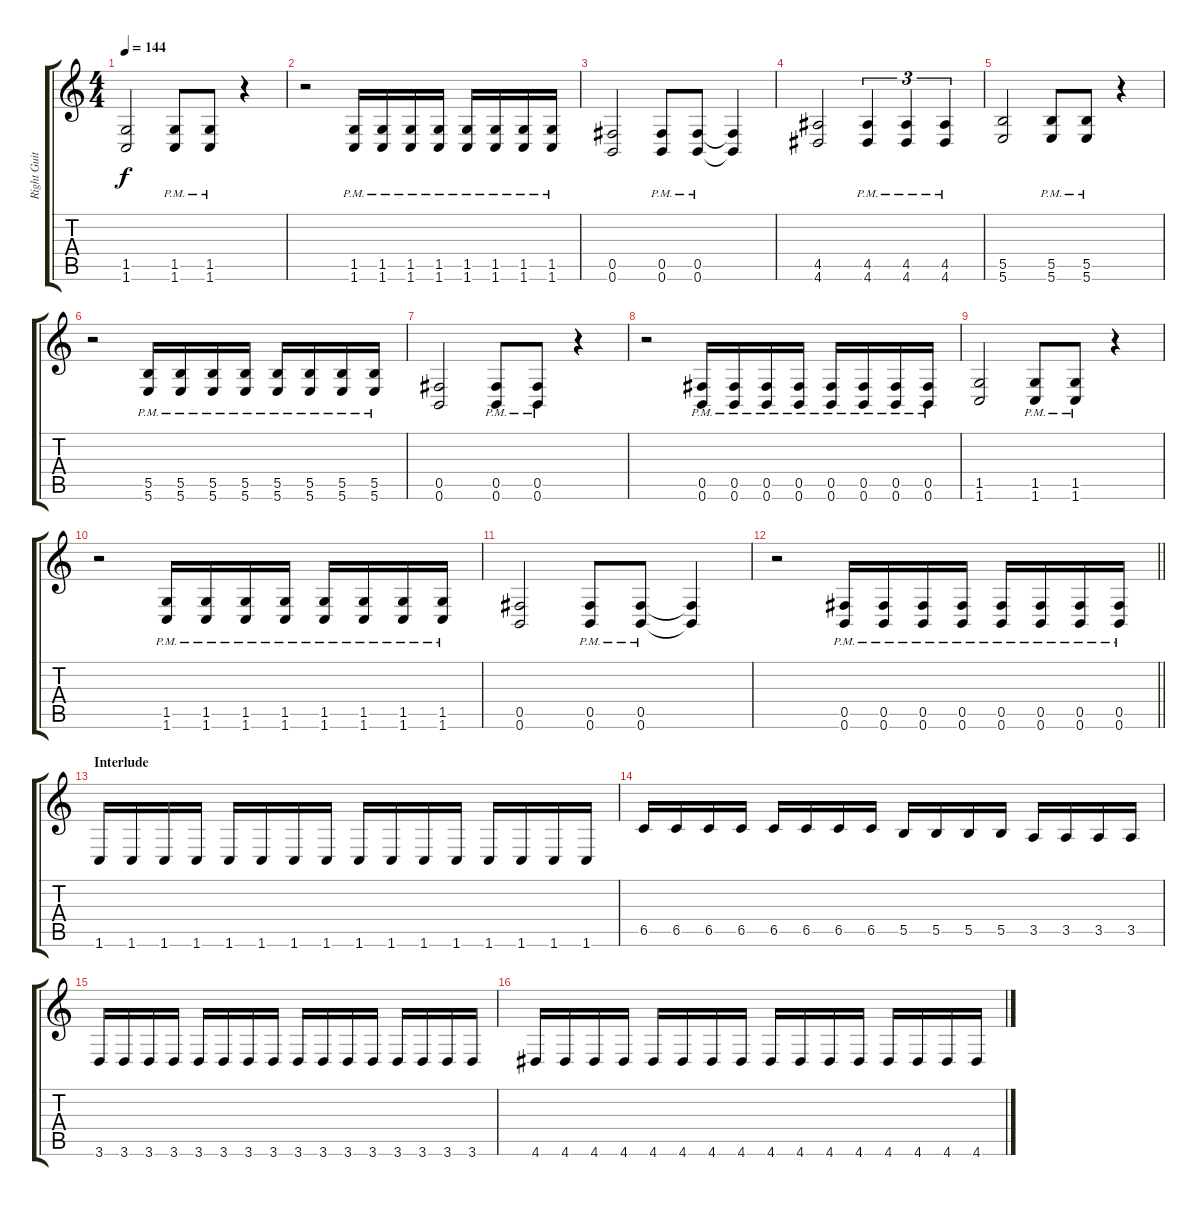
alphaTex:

\track ("Right Guitar" "Right Guit") {instrument distortionguitar}
\staff {score tabs}
\tuning (Db4 Ab3 E3 B2 Gb2 B1) {hide}
\ts (4 4)
\tempo 144
\clef g2
\ks c
(1.5 1.6).2{dy f} (1.5{pm} 1.6{pm}).8 (1.5{pm} 1.6{pm}).8 r.4 |
r.2 (1.5{pm} 1.6{pm}).16 (1.5{pm} 1.6{pm}).16 (1.5{pm} 1.6{pm}).16 (1.5{pm} 1.6{pm}).16 (1.5{pm} 1.6{pm}).16 (1.5{pm} 1.6{pm}).16 (1.5{pm} 1.6{pm}).16 (1.5{pm} 1.6{pm}).16 |
(0.5 0.6).2 (0.5{pm} 0.6{pm}).8 (0.5{pm} 0.6{pm}).8 (0.5{t} 0.6{t}).4 |
(4.5 4.6).2 (4.5{pm} 4.6{pm}).4{tu (3 2)} (4.5{pm} 4.6{pm}).4{tu (3 2)} (4.5{pm} 4.6{pm}).4{tu (3 2)} |
(5.5 5.6).2 (5.5{pm} 5.6{pm}).8 (5.5{pm} 5.6{pm}).8 r.4 |
r.2 (5.5{pm} 5.6{pm}).16 (5.5{pm} 5.6{pm}).16 (5.5{pm} 5.6{pm}).16 (5.5{pm} 5.6{pm}).16 (5.5{pm} 5.6{pm}).16 (5.5{pm} 5.6{pm}).16 (5.5{pm} 5.6{pm}).16 (5.5{pm} 5.6{pm}).16 |
(0.5 0.6).2 (0.5{pm} 0.6{pm}).8 (0.5{pm} 0.6{pm}).8 r.4 |
r.2 (0.5{pm} 0.6{pm}).16 (0.5{pm} 0.6{pm}).16 (0.5{pm} 0.6{pm}).16 (0.5{pm} 0.6{pm}).16 (0.5{pm} 0.6{pm}).16 (0.5{pm} 0.6{pm}).16 (0.5{pm} 0.6{pm}).16 (0.5{pm} 0.6{pm}).16 |
(1.5 1.6).2 (1.5{pm} 1.6{pm}).8 (1.5{pm} 1.6{pm}).8 r.4 |
r.2 (1.5{pm} 1.6{pm}).16 (1.5{pm} 1.6{pm}).16 (1.5{pm} 1.6{pm}).16 (1.5{pm} 1.6{pm}).16 (1.5{pm} 1.6{pm}).16 (1.5{pm} 1.6{pm}).16 (1.5{pm} 1.6{pm}).16 (1.5{pm} 1.6{pm}).16 |
(0.5 0.6).2 (0.5{pm} 0.6{pm}).8 (0.5{pm} 0.6{pm}).8 (0.5{t} 0.6{t}).4 |
\barLineRight lightlight
r.2 (0.5{pm} 0.6{pm}).16 (0.5{pm} 0.6{pm}).16 (0.5{pm} 0.6{pm}).16 (0.5{pm} 0.6{pm}).16 (0.5{pm} 0.6{pm}).16 (0.5{pm} 0.6{pm}).16 (0.5{pm} 0.6{pm}).16 (0.5{pm} 0.6{pm}).16 |
\section ("" "Interlude")
1.6.16 1.6.16 1.6.16 1.6.16 1.6.16 1.6.16 1.6.16 1.6.16 1.6.16 1.6.16 1.6.16 1.6.16 1.6.16 1.6.16 1.6.16 1.6.16 |
6.5.16 6.5.16 6.5.16 6.5.16 6.5.16 6.5.16 6.5.16 6.5.16 5.5.16 5.5.16 5.5.16 5.5.16 3.5.16 3.5.16 3.5.16 3.5.16 |
3.6.16 3.6.16 3.6.16 3.6.16 3.6.16 3.6.16 3.6.16 3.6.16 3.6.16 3.6.16 3.6.16 3.6.16 3.6.16 3.6.16 3.6.16 3.6.16 |
4.6.16 4.6.16 4.6.16 4.6.16 4.6.16 4.6.16 4.6.16 4.6.16 4.6.16 4.6.16 4.6.16 4.6.16 4.6.16 4.6.16 4.6.16 4.6.16
